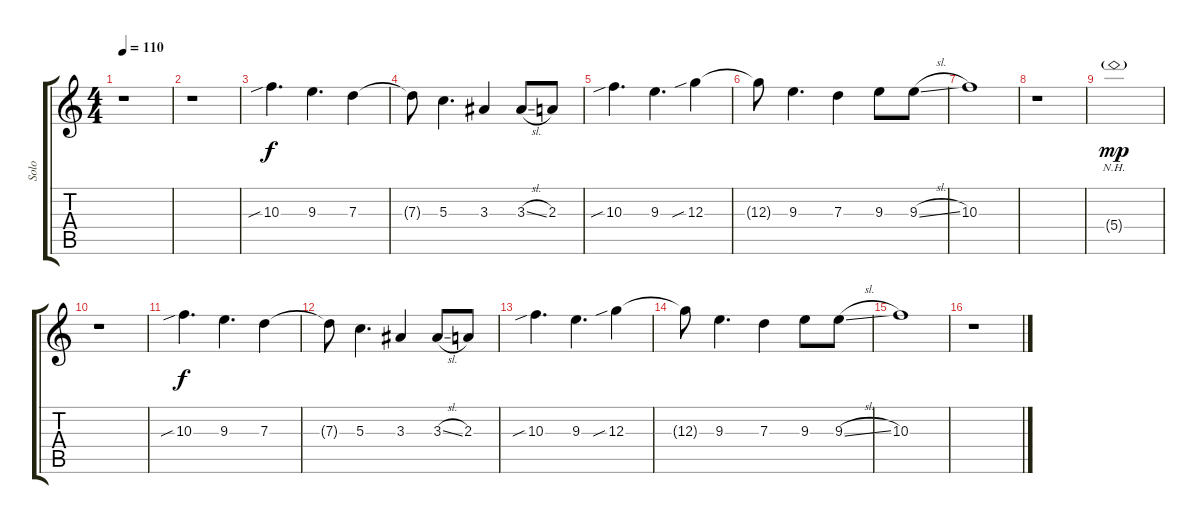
\track ("Solo" "Solo") {instrument acousticguitarsteel}
\staff {score tabs}
\tuning (E4 B3 G3 D3 A2 D2) {hide}
\ts (4 4)
\tempo 110
\clef g2
\ks c
r.1{dy f} |
r.1 |
10.3{sib}.4{d} 9.3.4{d} 7.3.4 |
7.3{t}.8 5.3.4{d} 3.3.4 3.3{sl}.8 2.3.8 |
10.3{sib}.4{d} 9.3.4{d} 12.3{sib}.4 |
12.3{t}.8 9.3.4{d} 7.3.4 9.3.8 9.3{sl}.8 |
10.3.1 |
r.1 |
5.4{nh g}.1{dy mp} |
r.1 |
10.3{sib}.4{d dy f} 9.3.4{d} 7.3.4 |
7.3{t}.8 5.3.4{d} 3.3.4 3.3{sl}.8 2.3.8 |
10.3{sib}.4{d} 9.3.4{d} 12.3{sib}.4 |
12.3{t}.8 9.3.4{d} 7.3.4 9.3.8 9.3{sl}.8 |
10.3.1 |
r.1
